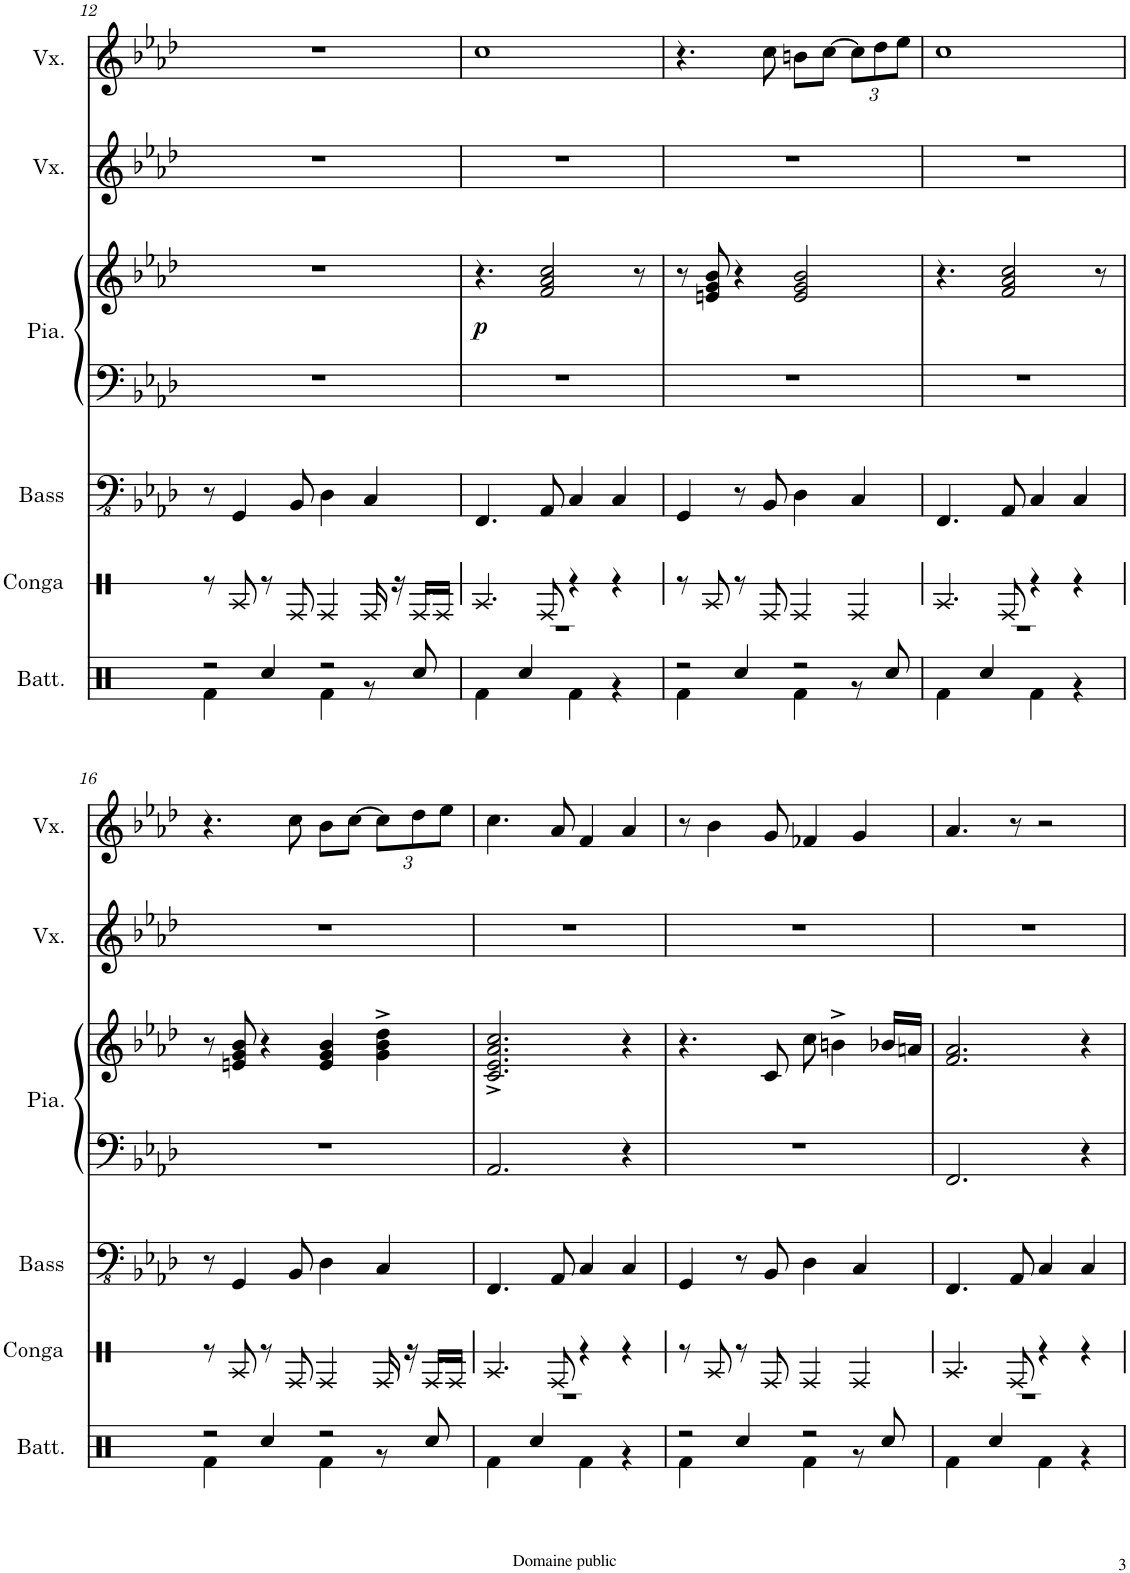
**kern	**kern	**kern	**kern	**kern	**dynam	**kern	**kern
*part6	*part5	*part4	*part3	*part3	*part3	*part2	*part1
*staff7	*staff6	*staff5	*staff4	*staff3	*staff3/4	*staff2	*staff1
*I"Batterie	*I"Conga	*I"Basse acoustique	*I"Piano	*	*	*I"Voix	*I"Voix
*I'Batt.	*I'Conga	*I'Bass	*I'Pia.	*	*	*I'Vx.	*I'Vx.
!!LO:PB:g=z
*clefX	*clefX	*clefFv4	*clefF4	*clefG2	*	*clefG2	*clefG2
*k[]	*k[]	*k[b-e-a-d-]	*k[b-e-a-d-]	*k[b-e-a-d-]	*	*k[b-e-a-d-]	*k[b-e-a-d-]
*M4/4	*M4/4	*M4/4	*M4/4	*M4/4	*	*M4/4	*M4/4
=12	=12	=12	=12	=12	=12	=12	=12
*^	*	*	*	*	*	*	*
2r	4Rf\	8r	8r	1r	1r	.	1r	1r
.	.	8RA/	4GGG/	.	.	.	.	.
.	4Rcc/	8r	.	.	.	.	.	.
.	.	8RF/	8BBB-/	.	.	.	.	.
2r	4Rf\	4RF/	4DD-\	.	.	.	.	.
.	8r	16RF/	4CC/	.	.	.	.	.
.	.	16r	.	.	.	.	.	.
.	8Rcc/	16RF/LL	.	.	.	.	.	.
.	.	16RF/JJ	.	.	.	.	.	.
=13	=13	=13	=13	=13	=13	=13	=13	=13
!	!	!	!	!	!	!LO:DY:b	!	!
1r	4Rf\	4.RA/	4.FFF/	1r	4.r	p	1r	1cc
.	4Rcc/	.	.	.	.	.	.	.
.	.	8RF/	8AAA-/	.	2f/ 2a-/ 2cc/	.	.	.
.	4Rf\	4r	4CC/	.	.	.	.	.
.	4r	4r	4CC/	.	.	.	.	.
.	.	.	.	.	8r	.	.	.
=14	=14	=14	=14	=14	=14	=14	=14	=14
2r	4Rf\	8r	4GGG/	1r	8r	.	1r	4.r
.	.	8RA/	.	.	8en/ 8g/ 8b-/	.	.	.
.	4Rcc/	8r	8r	.	4r	.	.	.
.	.	8RF/	8BBB-/	.	.	.	.	8cc\
2r	4Rf\	4RF/	4DD-\	.	2e/ 2g/ 2b-/	.	.	8bn\L
.	.	.	.	.	.	.	.	[8cc\J
*	*	*	*	*	*	*	*	*Xbrackettup
.	8r	4RF/	4CC/	.	.	.	.	12cc\L]
.	.	.	.	.	.	.	.	12dd-\
.	8Rcc/	.	.	.	.	.	.	.
.	.	.	.	.	.	.	.	12ee-\J
=15	=15	=15	=15	=15	=15	=15	=15	=15
1r	4Rf\	4.RA/	4.FFF/	1r	4.r	.	1r	1cc
.	4Rcc/	.	.	.	.	.	.	.
.	.	8RF/	8AAA-/	.	2f/ 2a-/ 2cc/	.	.	.
.	4Rf\	4r	4CC/	.	.	.	.	.
.	4r	4r	4CC/	.	.	.	.	.
.	.	.	.	.	8r	.	.	.
!!LO:LB:g=z
=16	=16	=16	=16	=16	=16	=16	=16	=16
2r	4Rf\	8r	8r	1r	8r	.	1r	4.r
.	.	8RA/	4GGG/	.	8en/ 8g/ 8b-/	.	.	.
.	4Rcc/	8r	.	.	4r	.	.	.
.	.	8RF/	8BBB-/	.	.	.	.	8cc\
2r	4Rf\	4RF/	4DD-\	.	4e/ 4g/ 4b-/	.	.	8b-\L
.	.	.	.	.	.	.	.	[8cc\J
.	8r	16RF/	4CC/	.	4g\^ 4b-\^ 4dd-\^	.	.	12cc\L]
.	.	16r	.	.	.	.	.	.
.	.	.	.	.	.	.	.	12dd-\
.	8Rcc/	16RF/LL	.	.	.	.	.	.
.	.	.	.	.	.	.	.	12ee-\J
.	.	16RF/JJ	.	.	.	.	.	.
=17	=17	=17	=17	=17	=17	=17	=17	=17
1r	4Rf\	4.RA/	4.FFF/	2.AA-/	2.c/^ 2.e-/^ 2.a-/^ 2.cc/^	.	1r	4.cc\
.	4Rcc/	.	.	.	.	.	.	.
.	.	8RF/	8AAA-/	.	.	.	.	8a-/
.	4Rf\	4r	4CC/	.	.	.	.	4f/
.	4r	4r	4CC/	4r	4r	.	.	4a-/
=18	=18	=18	=18	=18	=18	=18	=18	=18
2r	4Rf\	8r	4GGG/	1r	4.r	.	1r	8r
.	.	8RA/	.	.	.	.	.	4b-\
.	4Rcc/	8r	8r	.	.	.	.	.
.	.	8RF/	8BBB-/	.	8c/	.	.	8g/
2r	4Rf\	4RF/	4DD-\	.	8cc\	.	.	4f-X/
.	.	.	.	.	4bn^\	.	.	.
.	8r	4RF/	4CC/	.	.	.	.	4g/
.	8Rcc/	.	.	.	16b-X/LL	.	.	.
.	.	.	.	.	16an/JJ	.	.	.
=19	=19	=19	=19	=19	=19	=19	=19	=19
1r	4Rf\	4.RA/	4.FFF/	2.FF/	2.f/ 2.a-/	.	1r	4.a-/
.	4Rcc/	.	.	.	.	.	.	.
.	.	8RF/	8AAA-/	.	.	.	.	8r
.	4Rf\	4r	4CC/	.	.	.	.	2r
.	4r	4r	4CC/	4r	4r	.	.	.
*v	*v	*	*	*	*	*	*	*
=	=	=	=	=	=	=	=
*-	*-	*-	*-	*-	*-	*-	*-
